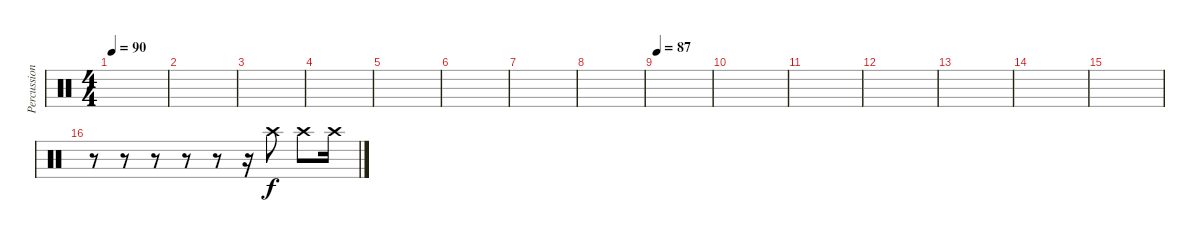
\track ("Percussion2" "Percussion") {instrument percussion}
\staff {score}
\articulation defaults
\ts (4 4)
\tempo 90
\clef neutral
\ks c
|
|
|
|
|
|
|
|
\tempo 87
|
|
|
|
|
|
|
r.8 r.8 r.8 r.8 r.8 r.16 "Crash high (hit)".8 "Crash high (hit)".8 "Crash high (hit)".16
